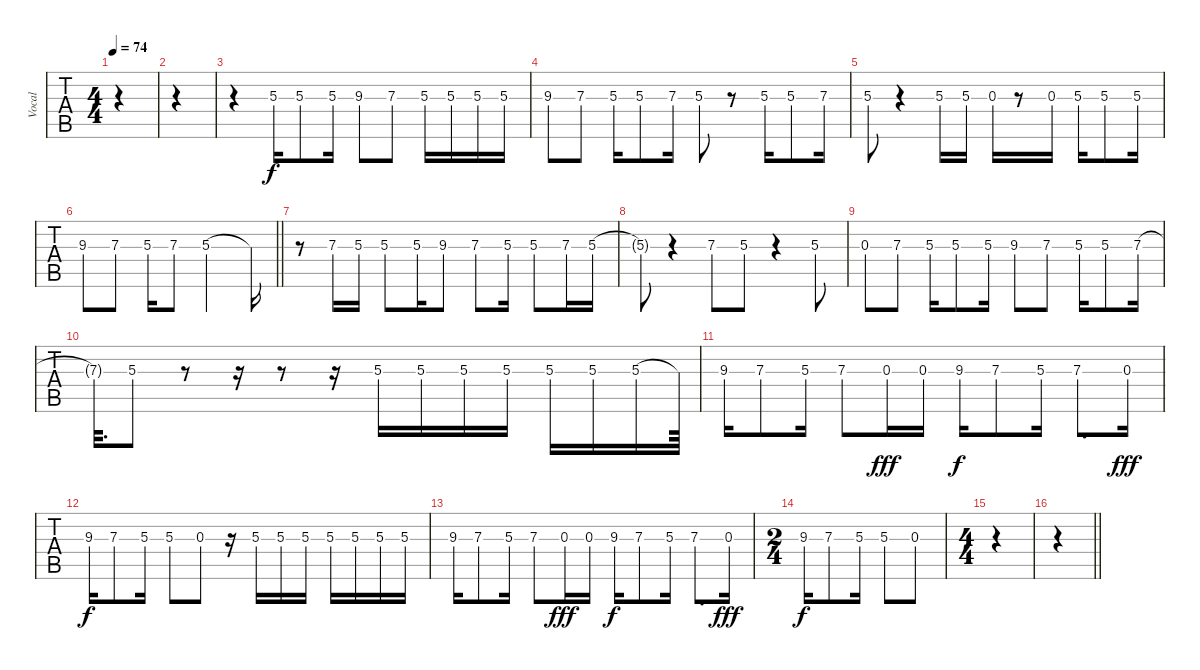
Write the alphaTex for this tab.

\track ("Vocal" "Vocal") {instrument lead2sawtooth}
\staff {tabs}
\tuning (E4 B3 G3 D3 A2 E2) {hide}
\ts (4 4)
\tempo 74
\clef g2
\ks c
|
|
r.4 5.3.16 5.3.8 5.3.16 9.3.8 7.3.8 5.3.16 5.3.16 5.3.16 5.3.16 |
9.3.8 7.3.8 5.3.16 5.3.8 7.3.16 5.3.8 r.8 5.3.16 5.3.8 7.3.16 |
5.3.8 r.4 5.3.16 5.3.16 0.3.16 r.8 0.3.16 5.3.16 5.3.8 5.3.16 |
\barLineRight lightlight
9.3.8 7.3.8 5.3.16 7.3.8 5.3.2 5.3{t}.16 |
r.8 7.3.16 5.3.16 5.3.8 5.3.16 9.3.8 7.3.8 5.3.16 5.3.8 7.3.16 5.3.16 |
5.3{t}.8 r.4 7.3.8{beam merge} 5.3.8 r.4 5.3.8 |
0.3.8 7.3.8 5.3.16 5.3.8 5.3.16 9.3.8 7.3.8 5.3.16 5.3.8 7.3.16 |
7.3{t}.32{d} 5.3.8 r.8 r.16 r.8 r.16 5.3.16 5.3.16 5.3.16 5.3.16 5.3.16 5.3.16 5.3.16 5.3{t}.64 |
9.3.16 7.3.8 5.3.16 7.3.8 0.3.16{dy fff} 0.3.16 9.3.16{dy f} 7.3.8 5.3.16 7.3.8{d} 0.3.16{dy fff} |
9.3.16{dy f} 7.3.8 5.3.16 5.3.8 0.3.8 r.16 5.3.16 5.3.16 5.3.16 5.3.16 5.3.16 5.3.16 5.3.16 |
9.3.16 7.3.8 5.3.16 7.3.8 0.3.16{dy fff} 0.3.16 9.3.16{dy f} 7.3.8 5.3.16 7.3.8{d} 0.3.16{dy fff} |
\ts (2 4)
9.3.16{dy f} 7.3.8 5.3.16 5.3.8 0.3.8 |
\ts (4 4)
|
\barLineRight lightlight
